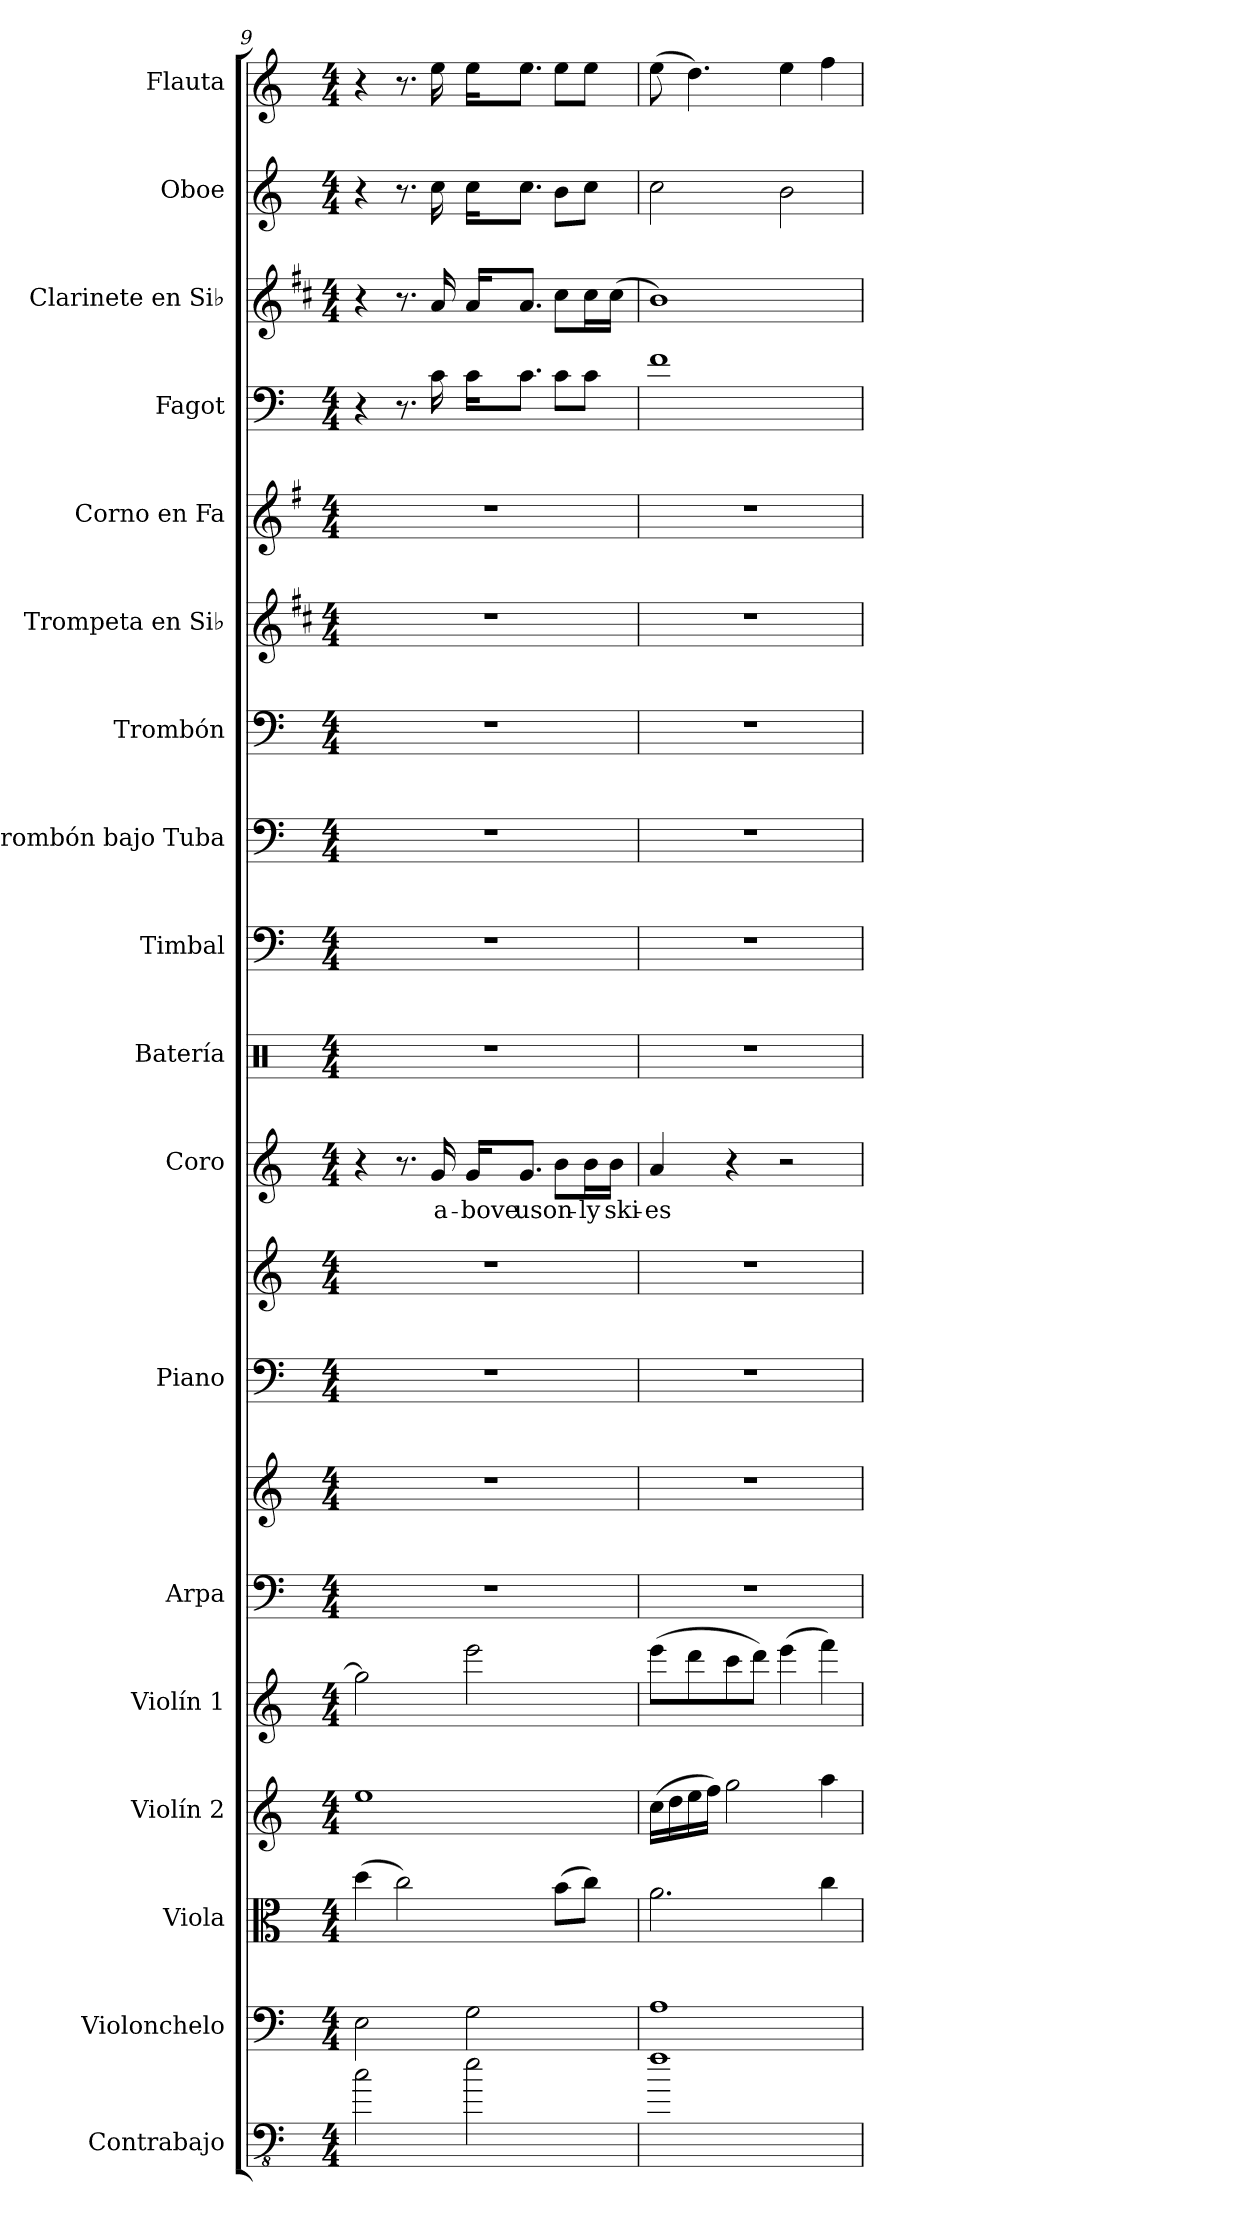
**kern	**kern	**kern	**kern	**kern	**kern	**kern	**kern	**kern	**kern	**text	**kern	**kern	**kern	**kern	**kern	**kern	**kern	**kern	**kern	**kern
*part18	*part17	*part16	*part15	*part14	*part13	*part13	*part12	*part12	*part11	*part11	*part10	*part9	*part8	*part7	*part6	*part5	*part4	*part3	*part2	*part1
*staff20	*staff19	*staff18	*staff17	*staff16	*staff15	*staff14	*staff13	*staff12	*staff11	*staff11	*staff10	*staff9	*staff8	*staff7	*staff6	*staff5	*staff4	*staff3	*staff2	*staff1
*I"Contrabajo	*I"Violonchelo	*I"Viola	*I"Violín 2	*I"Violín 1	*I"Arpa	*	*I"Piano	*	*I"Coro	*	*I"Batería	*I"Timbal	*I"Trombón bajo Tuba	*I"Trombón	*I"Trompeta en Si♭	*I"Corno en Fa	*I"Fagot	*I"Clarinete en Si♭	*I"Oboe	*I"Flauta
*I'Cb.	*I'Vlc.	*I'Vla.	*I'Vln. 2	*I'Vln. 1	*I'Arp.	*	*I'Pno.	*	*I'Coro	*	*I'Bat.	*I'Timb.	*I'Tbn. b. Tba.	*I'Tbn.	*I'Tpt. Si♭	*I'Cor.	*I'Fag.	*I'Cl. Si♭	*I'Ob.	*I'Fl.
*clefFv4	*clefF4	*clefC3	*clefG2	*clefG2	*clefF4	*clefG2	*clefF4	*clefG2	*clefG2	*	*clefX	*clefF4	*clefF4	*clefF4	*clefG2	*clefG2	*clefF4	*clefG2	*clefG2	*clefG2
*ITrd7c12	*	*	*	*	*	*	*	*	*	*	*	*	*	*	*ITrd1c2	*ITrd4c7	*	*ITrd1c2	*	*
*k[]	*k[]	*k[]	*k[]	*k[]	*k[]	*k[]	*k[]	*k[]	*k[]	*	*k[]	*k[]	*k[]	*k[]	*k[]	*k[]	*k[]	*k[]	*k[]	*k[]
*M4/4	*M4/4	*M4/4	*M4/4	*M4/4	*M4/4	*M4/4	*M4/4	*M4/4	*M4/4	*	*M4/4	*M4/4	*M4/4	*M4/4	*M4/4	*M4/4	*M4/4	*M4/4	*M4/4	*M4/4
=9	=9	=9	=9	=9	=9	=9	=9	=9	=9	=9	=9	=9	=9	=9	=9	=9	=9	=9	=9	=9
2C\	2E\	(4dd\	1ee	2gg\]	1r	1r	1r	1r	4r	.	1r	1r	1r	1r	1r	1r	4r	4r	4r	4r
.	.	2cc\)	.	.	.	.	.	.	8.r	.	.	.	.	.	.	.	8.r	8.r	8.r	8.r
!	!	!	!	!	!	!	!	!	!	!LO:LY:b	!	!	!	!	!	!	!	!	!	!
.	.	.	.	.	.	.	.	.	16g/	a-	.	.	.	.	.	.	16c\	16g/	16cc\	16ee\
!	!	!	!	!	!	!	!	!	!	!LO:LY:b	!	!	!	!	!	!	!	!	!	!
2E\	2G\	.	.	2eee\	.	.	.	.	16g/KL	-bove	.	.	.	.	.	.	16c\KL	16g/KL	16cc\KL	16ee\KL
!	!	!	!	!	!	!	!	!	!	!LO:LY:b	!	!	!	!	!	!	!	!	!	!
.	.	.	.	.	.	.	.	.	8.g/J	us	.	.	.	.	.	.	8.c\J	8.g/J	8.cc\J	8.ee\J
!	!	!	!	!	!	!	!	!	!	!LO:LY:b	!	!	!	!	!	!	!	!	!	!
.	.	(8b\L	.	.	.	.	.	.	8b\L	on-	.	.	.	.	.	.	8c\L	8b\L	8b\L	8ee\L
!	!	!	!	!	!	!	!	!	!	!LO:LY:b	!	!	!	!	!	!	!	!	!	!
.	.	8cc\J)	.	.	.	.	.	.	16b\L	-ly	.	.	.	.	.	.	8c\J	16b\L	8cc\J	8ee\J
!	!	!	!	!	!	!	!	!	!	!LO:LY:b	!	!	!	!	!	!	!	!	!	!
.	.	.	.	.	.	.	.	.	16b\JJ	ski-	.	.	.	.	.	.	.	(16b\JJ	.	.
=10	=10	=10	=10	=10	=10	=10	=10	=10	=10	=10	=10	=10	=10	=10	=10	=10	=10	=10	=10	=10
!	!	!	!	!	!	!	!	!	!	!LO:LY:b	!	!	!	!	!	!	!	!	!	!
1F	1A	2.a\	(16cc\LL	(8eee\L	1r	1r	1r	1r	4a/	-es	1r	1r	1r	1r	1r	1r	1f	1a)	2cc\	(8ee\
.	.	.	16dd\	.	.	.	.	.	.	.	.	.	.	.	.	.	.	.	.	.
.	.	.	16ee\	8ddd\	.	.	.	.	.	.	.	.	.	.	.	.	.	.	.	4.dd\)
.	.	.	16ff\JJ)	.	.	.	.	.	.	.	.	.	.	.	.	.	.	.	.	.
.	.	.	2gg\	8ccc\	.	.	.	.	4r	.	.	.	.	.	.	.	.	.	.	.
.	.	.	.	8ddd\J)	.	.	.	.	.	.	.	.	.	.	.	.	.	.	.	.
.	.	.	.	(4eee\	.	.	.	.	2r	.	.	.	.	.	.	.	.	.	2b\	4ee\
.	.	4cc\	4aa\	4fff\)	.	.	.	.	.	.	.	.	.	.	.	.	.	.	.	4ff\
=	=	=	=	=	=	=	=	=	=	=	=	=	=	=	=	=	=	=	=	=
*-	*-	*-	*-	*-	*-	*-	*-	*-	*-	*-	*-	*-	*-	*-	*-	*-	*-	*-	*-	*-
